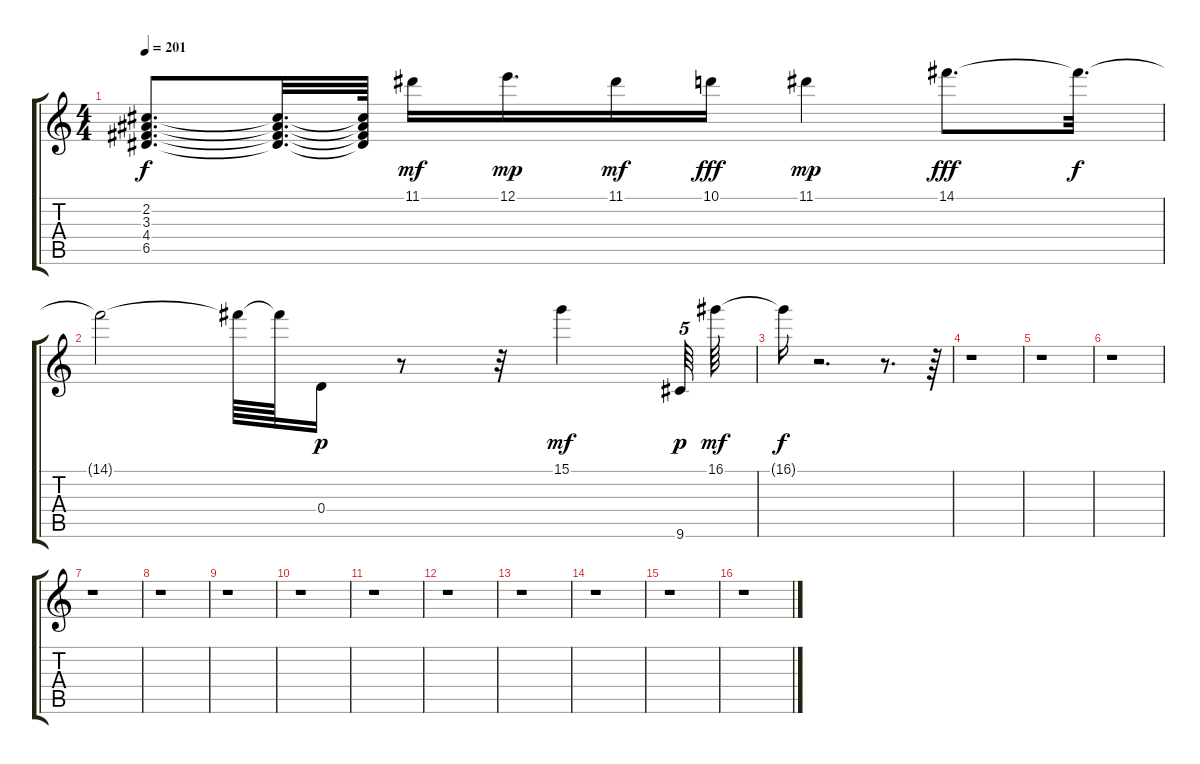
\track "" {instrument acousticguitarnylon}
\staff {score tabs}
\tuning (E4 B3 G3 D3 A2 E2) {hide}
\ts (4 4)
\tempo 201
\clef g2
\ks c
(2.2{t} 3.3{t} 4.4{t} 6.5{t}).8{d dy f} (2.2{t} 3.3{t} 4.4{t} 6.5{t}).32{d} (2.2{t} 3.3{t} 4.4{t} 6.5{t}).64 11.1.16{dy mf} 12.1.16{d dy mp} 11.1.16{dy mf} 10.1.16{dy fff} 11.1.4{dy mp} 14.1.8{d dy fff} 14.1{t}.32{d dy f} |
14.1{t}.2 14.1{t}.64 14.1{t}.64 0.4.16{dy p} r.8 r.32 15.1.4{dy mf} 9.6.64{tu (5 4) dy p} 16.1.64{dy mf} |
16.1{t}.16{dy f} r.2{d} r.8{d} r.64 |
r.1 |
r.1 |
r.1 |
r.1 |
r.1 |
r.1 |
r.1 |
r.1 |
r.1 |
r.1 |
r.1 |
r.1 |
r.1
